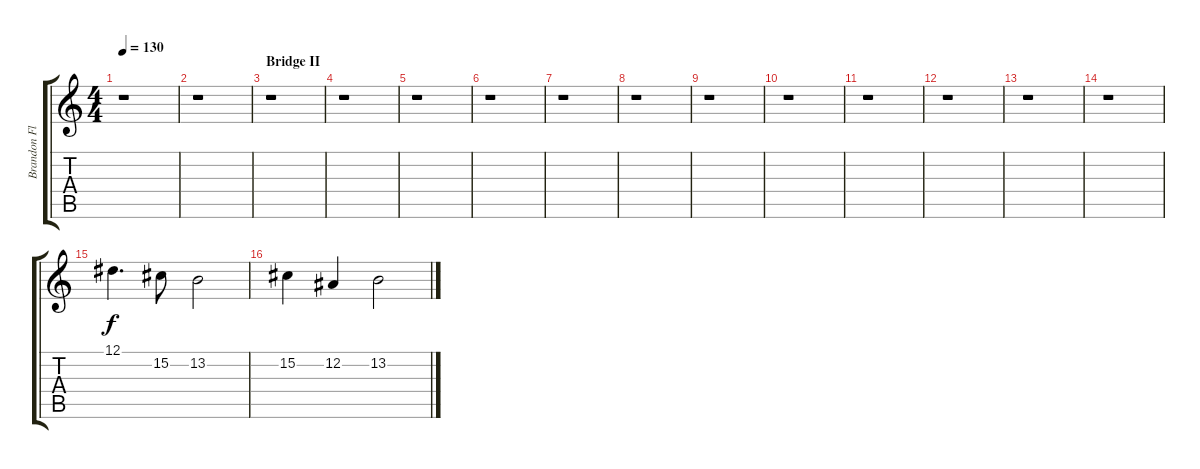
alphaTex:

\track ("Brandon Flowers (Synth 3)" "Brandon Fl") {instrument pad7halo}
\staff {score tabs}
\tuning (Eb4 Bb3 Gb3 Db3 Ab2 Eb2) {hide}
\ts (4 4)
\tempo 130
\clef g2
\ks c
r.1{dy f} |
r.1 |
\section ("" "Bridge II")
r.1 |
r.1 |
r.1 |
r.1 |
r.1 |
r.1 |
r.1 |
r.1 |
r.1 |
r.1 |
r.1 |
r.1 |
12.1.4{d} 15.2.8 13.2.2 |
15.2.4 12.2.4 13.2.2
